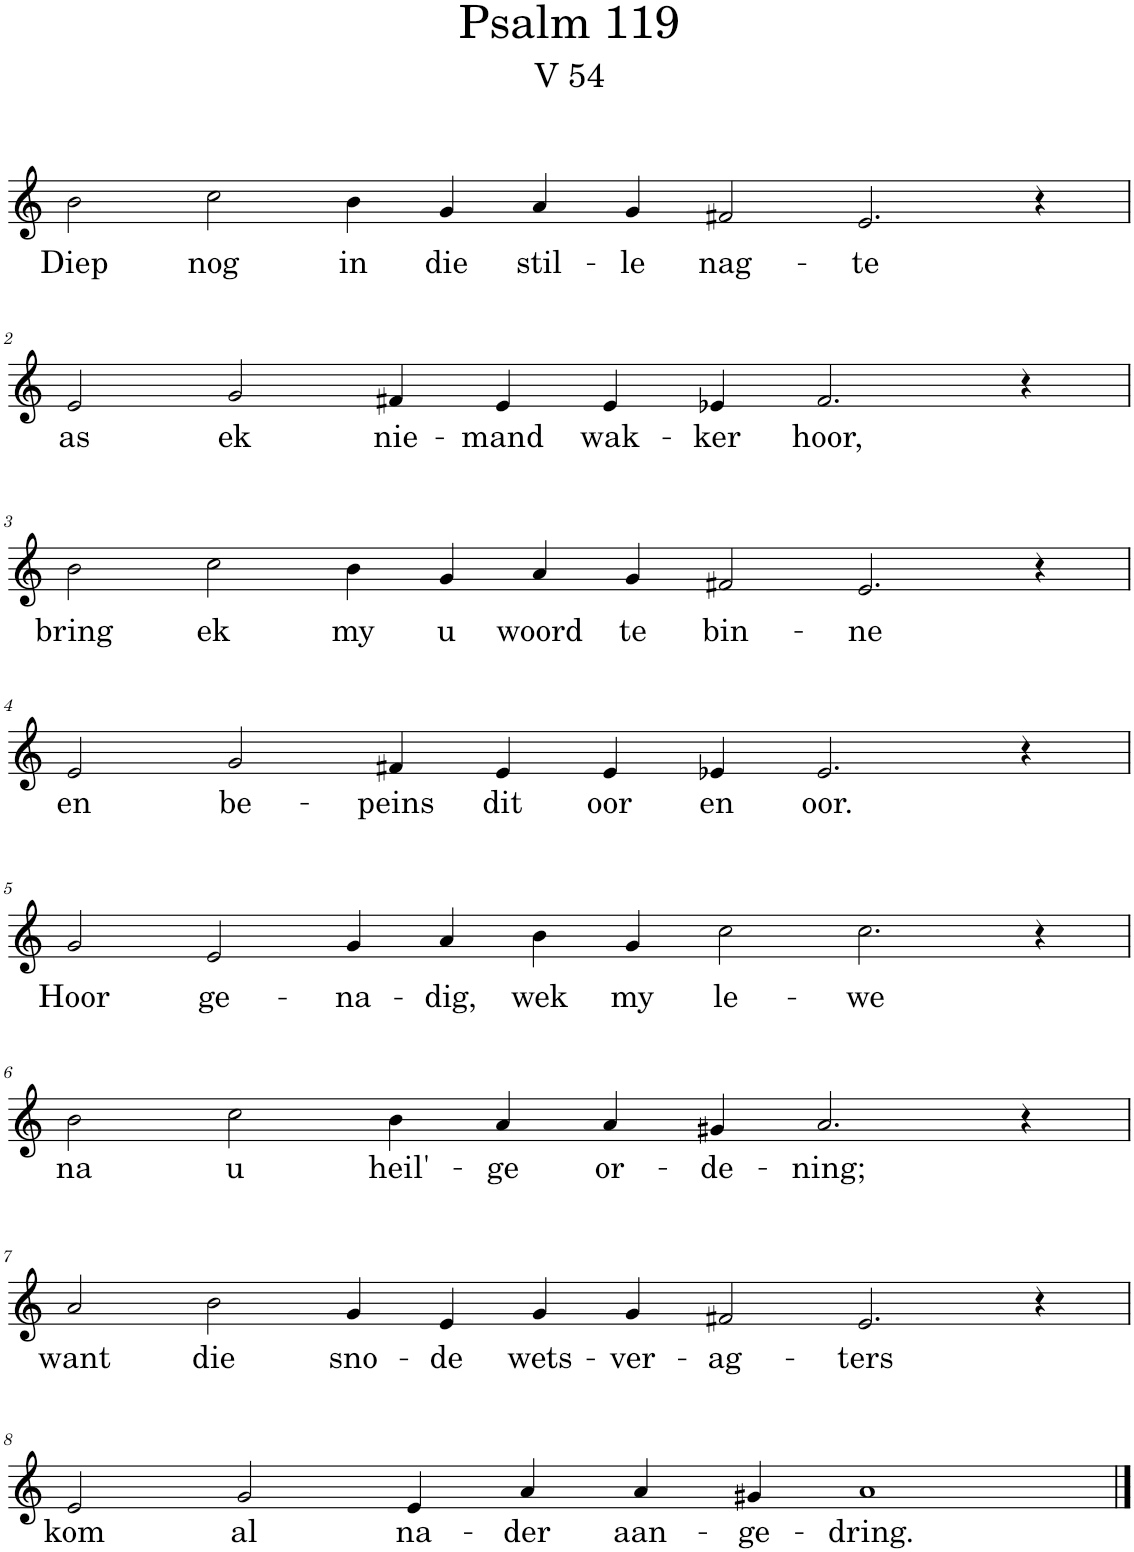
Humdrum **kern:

**kern	**text
*part1	*part1
*staff1	*staff1
*I"Pipe Organ	*
*I'Org.	*
*clefG2	*
*k[]	*
*M14/4	*
=1	=1
!	!LO:LY:b
2b\	Diep
!	!LO:LY:b
2cc\	nog
!	!LO:LY:b
4b\	in
!	!LO:LY:b
4g/	die
!	!LO:LY:b
4a/	stil-
!	!LO:LY:b
4g/	-le
!	!LO:LY:b
2f#X/	nag-
!	!LO:LY:b
2.e/	-te
4r	.
!!LO:LB:g=z
=2	=2
*M12/4	*
!	!LO:LY:b
2e/	as
!	!LO:LY:b
2g/	ek
!	!LO:LY:b
4f#X/	nie-
!	!LO:LY:b
4e/	-mand
!	!LO:LY:b
4e/	wak-
!	!LO:LY:b
4e-X/	-ker
!	!LO:LY:b
2.f#/	hoor,
4r	.
!!LO:LB:g=z
=3	=3
*M14/4	*
!	!LO:LY:b
2b\	bring
!	!LO:LY:b
2cc\	ek
!	!LO:LY:b
4b\	my
!	!LO:LY:b
4g/	u
!	!LO:LY:b
4a/	woord
!	!LO:LY:b
4g/	te
!	!LO:LY:b
2f#X/	bin-
!	!LO:LY:b
2.e/	-ne
4r	.
!!LO:LB:g=z
=4	=4
*M12/4	*
!	!LO:LY:b
2e/	en
!	!LO:LY:b
2g/	be-
!	!LO:LY:b
4f#X/	-peins
!	!LO:LY:b
4e/	dit
!	!LO:LY:b
4e/	oor
!	!LO:LY:b
4e-X/	en
!	!LO:LY:b
2.e-/	oor.
4r	.
!!LO:LB:g=z
=5	=5
*M14/4	*
!	!LO:LY:b
2g/	Hoor
!	!LO:LY:b
2e/	ge-
!	!LO:LY:b
4g/	-na-
!	!LO:LY:b
4a/	-dig,
!	!LO:LY:b
4b\	wek
!	!LO:LY:b
4g/	my
!	!LO:LY:b
2cc\	le-
!	!LO:LY:b
2.cc\	-we
4r	.
!!LO:LB:g=z
=6	=6
*M12/4	*
!	!LO:LY:b
2b\	na
!	!LO:LY:b
2cc\	u
!	!LO:LY:b
4b\	heil'-
!	!LO:LY:b
4a/	-ge
!	!LO:LY:b
4a/	or-
!	!LO:LY:b
4g#X/	-de-
!	!LO:LY:b
2.a/	-ning;
4r	.
!!LO:LB:g=z
=7	=7
*M14/4	*
!	!LO:LY:b
2a/	want
!	!LO:LY:b
2b\	die
!	!LO:LY:b
4g/	sno-
!	!LO:LY:b
4e/	-de
!	!LO:LY:b
4g/	wets-
!	!LO:LY:b
4g/	-ver-
!	!LO:LY:b
2f#X/	-ag-
!	!LO:LY:b
2.e/	-ters
4r	.
!!LO:LB:g=z
=8	=8
!	!LO:LY:b
2e/	kom
!	!LO:LY:b
2g/	al
!	!LO:LY:b
4e/	na-
!	!LO:LY:b
4a/	-der
!	!LO:LY:b
4a/	aan-
!	!LO:LY:b
4g#X/	-ge-
!	!LO:LY:b
1a	-dring.
==	==
*-	*-
